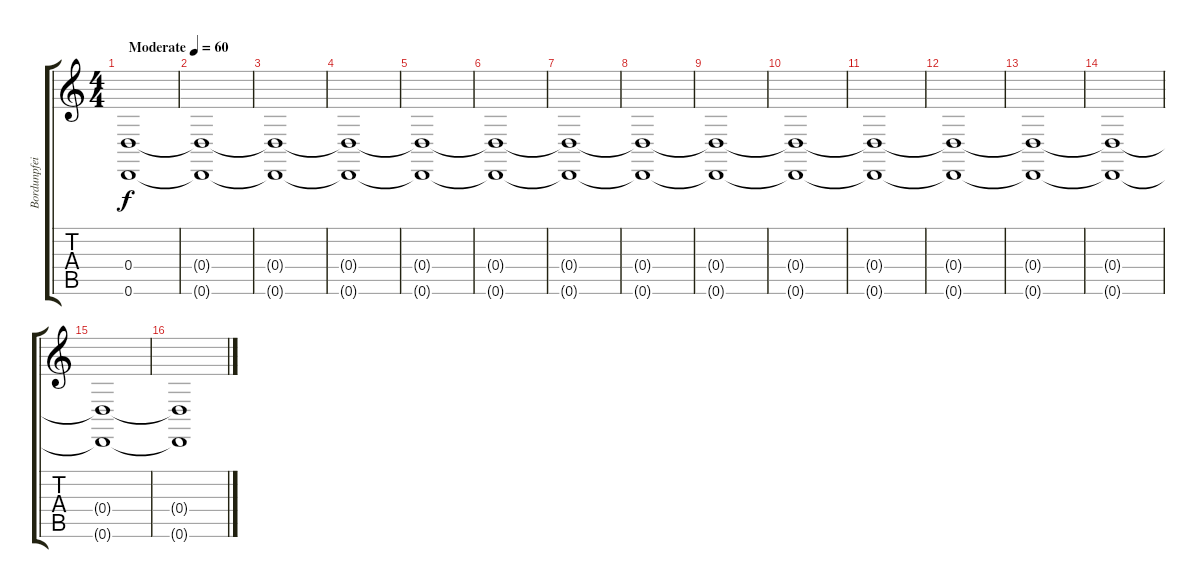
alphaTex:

\track ("Bordunpfeifen" "Bordunpfei") {instrument bagpipe}
\staff {score tabs}
\tuning (E4 B3 G3 D3 A2 D2) {hide}
\ts (4 4)
\tempo (60 "Moderate")
\clef g2
\ks c
(0.4 0.6).1{dy f instrument bagpipe} |
(0.4{t} 0.6{t}).1 |
(0.4{t} 0.6{t}).1 |
(0.4{t} 0.6{t}).1 |
(0.4{t} 0.6{t}).1 |
(0.4{t} 0.6{t}).1 |
(0.4{t} 0.6{t}).1 |
(0.4{t} 0.6{t}).1 |
(0.4{t} 0.6{t}).1 |
(0.4{t} 0.6{t}).1 |
(0.4{t} 0.6{t}).1 |
(0.4{t} 0.6{t}).1 |
(0.4{t} 0.6{t}).1 |
(0.4{t} 0.6{t}).1 |
(0.4{t} 0.6{t}).1 |
(0.4{t} 0.6{t}).1
